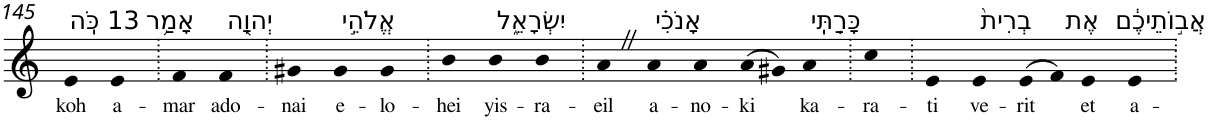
**kern	**text
*part1	*part1
*staff1	*staff1
*I"Piano	*
*I'Pno	*
!!LO:PB:g=z
*clefG2	*
*k[]	*
=145	=145
!LO:TX:a:t=13 כֹּֽה	!
!	!LO:LY:b
4e	koh
!LO:TX:a:t=אָמַ֥ר	!
!	!LO:LY:b
4e	a-
=146.	=146.
!	!LO:LY:b
4f	-mar
!LO:TX:a:t=יְהוָ֖ה	!
!	!LO:LY:b
4f	ado-
=147.	=147.
!	!LO:LY:b
4g#X	-nai
!LO:TX:a:t=אֱלֹהֵ֣י	!
!	!LO:LY:b
4g#	e-
!	!LO:LY:b
4g#	-lo-
=148.	=148.
!	!LO:LY:b
4b	-hei
!LO:TX:a:t=יִשְׂרָאֵ֑ל	!
!	!LO:LY:b
4b	yis-
!	!LO:LY:b
4b	-ra-
=149.	=149.
!	!LO:LY:b
4aZ	-eil
!LO:TX:a:t=אָנֹכִ֗י	!
!	!LO:LY:b
4a	a-
!	!LO:LY:b
4a	-no-
!	!LO:LY:b
(>8a	-ki
8g#X)	.
!LO:TX:a:t=כָּרַ֤תִּֽי	!
!	!LO:LY:b
4a	ka-
=150.	=150.
!	!LO:LY:b
4cc	-ra-
=151.	=151.
!	!LO:LY:b
4e	-ti
!LO:TX:a:t=בְרִית֙	!
!	!LO:LY:b
4e	ve-
!	!LO:LY:b
(>8e	-rit
8f)	.
!LO:TX:a:t=אֶת	!
!	!LO:LY:b
4e	et
!LO:TX:a:t=אֲב֣וֹתֵיכֶ֔ם	!
!	!LO:LY:b
4e	a-
=.	=.
*-	*-
